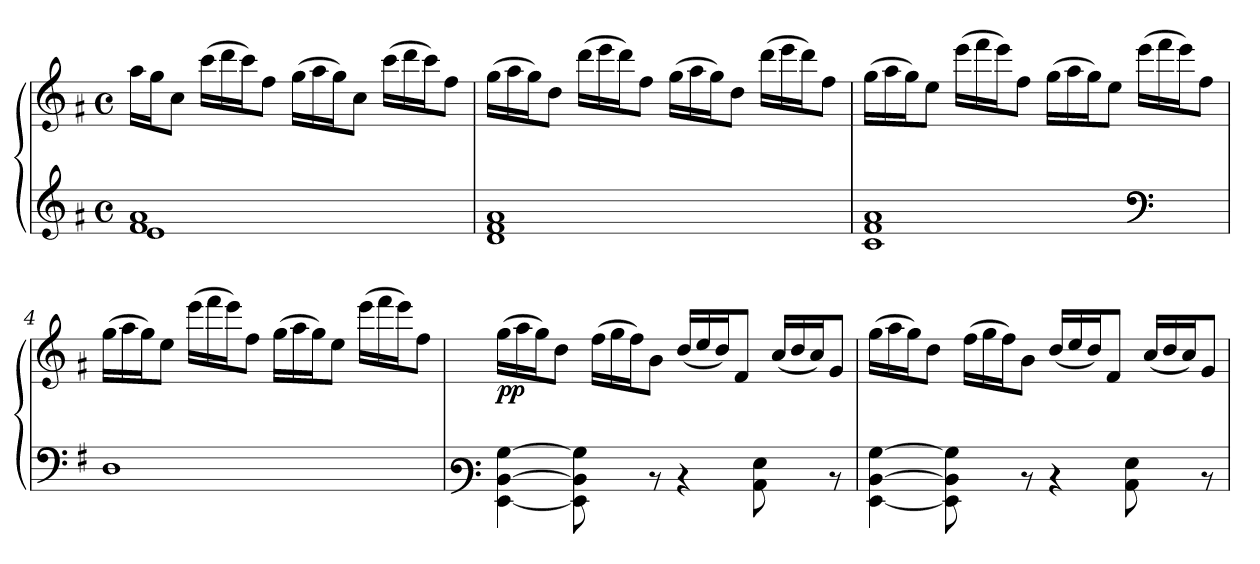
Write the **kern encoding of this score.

**kern	**kern	**dynam
*part1	*part1	*part1
*staff2	*staff1	*staff1/2
*clefG3	*clefG3	*
*k[f#]	*k[f#]	*
*M4/4	*M4/4	*
*met(c)	*met(c)	*
=1	=1	=1
*^	*	*
*	*^	*	*
1f#	1d	1c	16ff#\	.
.	.	.	(16ee\J	.
.	.	.	8a\J	.
.	.	.	(>16aa\LL	.
.	.	.	16bb\	.
.	.	.	16aa\J)	.
.	.	.	8dd\J	.
.	.	.	(>16ee\LL	.
.	.	.	16ff#\	.
.	.	.	16ee\J)	.
.	.	.	8a\J	.
.	.	.	(>16aa\LL	.
.	.	.	16bb\	.
8.ryy	8.ryy	8.ryy	16aa\J)	.
.	.	.	8dd\J	.
*v	*v	*v	*	*
=2	=2	=2
1B 1d 1f#	(>16ee\LL	.
.	16ff#\	.
.	16ee\J)	.
.	8b\J	.
.	(>16bb\LL	.
.	16ccc\	.
.	16bb\J)	.
.	8dd\J	.
.	(>16ee\LL	.
.	16ff#\	.
.	16ee\J)	.
.	8b\J	.
.	(>16bb\LL	.
4ryy	16ccc\	.
.	16bb\J)	.
.	8dd\J	.
!!LO:LB:g=z
=3	=3	=3
*^	*	*
1d 1f#	1A	(>16ee\LL	.
.	.	16ff#\	.
.	.	16ee\J)	.
.	.	8cc\J	.
.	.	(>16ccc\LL	.
.	.	16ddd\	.
.	.	16ccc\J)	.
.	.	8dd\J	.
.	.	(>16ee\LL	.
.	.	16ff#\	.
.	.	16ee\J)	.
.	.	8cc\J	.
.	.	(>16ccc\LL	.
*clefF4	*	*	*
4ryy	4ryy	16ddd\	.
.	.	16ccc\J)	.
.	.	8dd\J	.
*v	*v	*	*
=4	=4	=4
1D	(>16ee\LL	.
.	16ff#\	.
.	16ee\J)	.
.	8cc\J	.
.	(>16ccc\LL	.
.	16ddd\	.
.	16ccc\J)	.
.	8dd\J	.
.	(>16ee\LL	.
.	16ff#\	.
.	16ee\J)	.
.	8cc\J	.
.	(>16ccc\LL	.
4ryy	16ddd\	.
.	16ccc\J)	.
.	8dd\J	.
!!LO:LB:g=z
=5	=5	=5
*clefF3	*	*
!	!	!LO:DY:b
[<4GG\ [<4D\ [>4B\	(>16ee\LL	pp
.	16ff#\	.
.	16ee\J)	.
.	8b\J	.
8GG\] 8D\] 8B\]	.	.
.	(>16dd\LL	.
8ryy	16ee\	.
.	16dd\J)	.
8rD	8g\J	.
4rD	(<16b/LL	.
.	16cc/	.
.	16b/J)	.
.	8d/J	.
8C\ 8G\	.	.
.	(<16a/LL	.
8ryy	16b/	.
.	16a/J)	.
8rD	8e/J	.
=6	=6	=6
[<4GG\ [<4D\ [>4B\	(>16ee\LL	.
.	16ff#\	.
.	16ee\J)	.
.	8b\J	.
8GG\] 8D\] 8B\]	.	.
.	(>16dd\LL	.
8ryy	16ee\	.
.	16dd\J)	.
8rD	8g\J	.
4rD	(<16b/LL	.
.	16cc/	.
.	16b/J)	.
.	8d/J	.
8C\ 8G\	.	.
.	(<16a/LL	.
8ryy	16b/	.
.	16a/J)	.
8rD	8e/J	.
=	=	=
*-	*-	*-
